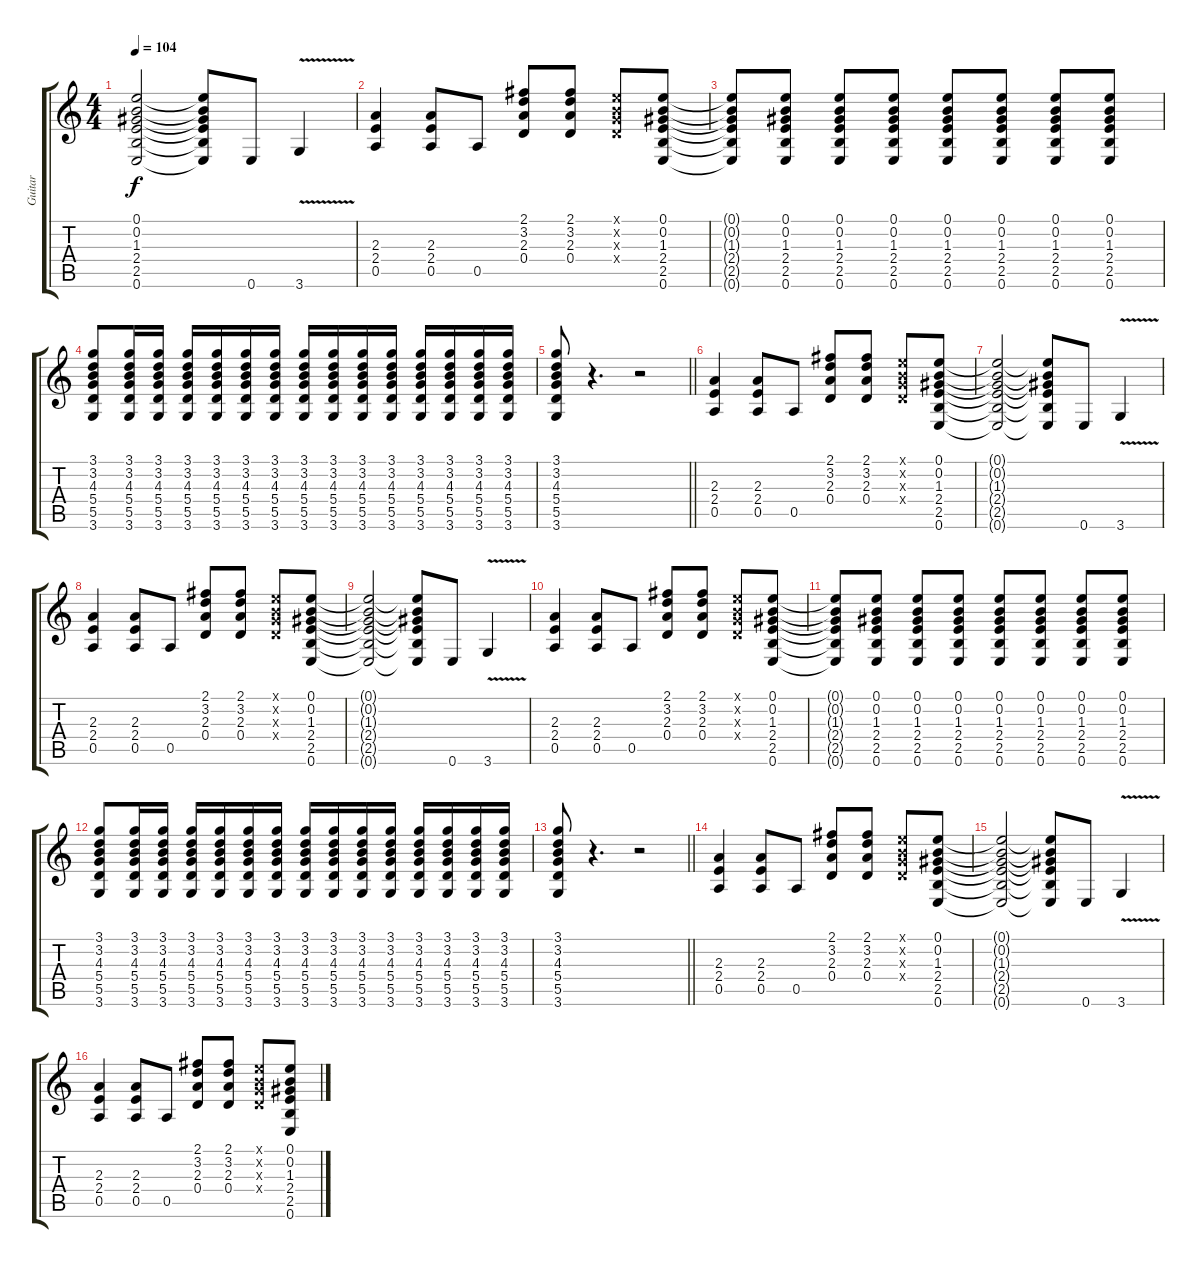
\track ("Guitar" "Guitar") {instrument distortionguitar}
\staff {score tabs}
\tuning (E4 B3 G3 D3 A2 E2) {hide}
\ts (4 4)
\tempo 104
\clef g2
\ks c
(0.1{t} 0.2{t} 1.3{t} 2.4{t} 2.5{t} 0.6{t}).2{dy f} (0.1{t} 0.2{t} 1.3{t} 2.4{t} 2.5{t} 0.6{t}).8 0.6.8 3.6{v}.4 |
(2.3 2.4 0.5).4 (2.3 2.4 0.5).8 0.5.8 (2.1 3.2 2.3 0.4).8 (2.1 3.2 2.3 0.4).8 (0.1{x} 0.2{x} 0.3{x} 0.4{x}).8 (0.1 0.2 1.3 2.4 2.5 0.6).8 |
(0.1{t} 0.2{t} 1.3{t} 2.4{t} 2.5{t} 0.6{t}).8 (0.1 0.2 1.3 2.4 2.5 0.6).8 (0.1 0.2 1.3 2.4 2.5 0.6).8 (0.1 0.2 1.3 2.4 2.5 0.6).8 (0.1 0.2 1.3 2.4 2.5 0.6).8 (0.1 0.2 1.3 2.4 2.5 0.6).8 (0.1 0.2 1.3 2.4 2.5 0.6).8 (0.1 0.2 1.3 2.4 2.5 0.6).8 |
(3.1 3.2 4.3 5.4 5.5 3.6).8 (3.1 3.2 4.3 5.4 5.5 3.6).16 (3.1 3.2 4.3 5.4 5.5 3.6).16 (3.1 3.2 4.3 5.4 5.5 3.6).16 (3.1 3.2 4.3 5.4 5.5 3.6).16 (3.1 3.2 4.3 5.4 5.5 3.6).16 (3.1 3.2 4.3 5.4 5.5 3.6).16 (3.1 3.2 4.3 5.4 5.5 3.6).16 (3.1 3.2 4.3 5.4 5.5 3.6).16 (3.1 3.2 4.3 5.4 5.5 3.6).16 (3.1 3.2 4.3 5.4 5.5 3.6).16 (3.1 3.2 4.3 5.4 5.5 3.6).16 (3.1 3.2 4.3 5.4 5.5 3.6).16 (3.1 3.2 4.3 5.4 5.5 3.6).16 (3.1 3.2 4.3 5.4 5.5 3.6).16 |
\barLineRight lightlight
(3.1 3.2 4.3 5.4 5.5 3.6).8 r.4{d} r.2 |
(2.3 2.4 0.5).4 (2.3 2.4 0.5).8 0.5.8 (2.1 3.2 2.3 0.4).8 (2.1 3.2 2.3 0.4).8 (0.1{x} 0.2{x} 0.3{x} 0.4{x}).8 (0.1 0.2 1.3 2.4 2.5 0.6).8 |
(0.1{t} 0.2{t} 1.3{t} 2.4{t} 2.5{t} 0.6{t}).2 (0.1{t} 0.2{t} 1.3{t} 2.4{t} 2.5{t} 0.6{t}).8 0.6.8 3.6{v}.4 |
(2.3 2.4 0.5).4 (2.3 2.4 0.5).8 0.5.8 (2.1 3.2 2.3 0.4).8 (2.1 3.2 2.3 0.4).8 (0.1{x} 0.2{x} 0.3{x} 0.4{x}).8 (0.1 0.2 1.3 2.4 2.5 0.6).8 |
(0.1{t} 0.2{t} 1.3{t} 2.4{t} 2.5{t} 0.6{t}).2 (0.1{t} 0.2{t} 1.3{t} 2.4{t} 2.5{t} 0.6{t}).8 0.6.8 3.6{v}.4 |
(2.3 2.4 0.5).4 (2.3 2.4 0.5).8 0.5.8 (2.1 3.2 2.3 0.4).8 (2.1 3.2 2.3 0.4).8 (0.1{x} 0.2{x} 0.3{x} 0.4{x}).8 (0.1 0.2 1.3 2.4 2.5 0.6).8 |
(0.1{t} 0.2{t} 1.3{t} 2.4{t} 2.5{t} 0.6{t}).8 (0.1 0.2 1.3 2.4 2.5 0.6).8 (0.1 0.2 1.3 2.4 2.5 0.6).8 (0.1 0.2 1.3 2.4 2.5 0.6).8 (0.1 0.2 1.3 2.4 2.5 0.6).8 (0.1 0.2 1.3 2.4 2.5 0.6).8 (0.1 0.2 1.3 2.4 2.5 0.6).8 (0.1 0.2 1.3 2.4 2.5 0.6).8 |
(3.1 3.2 4.3 5.4 5.5 3.6).8 (3.1 3.2 4.3 5.4 5.5 3.6).16 (3.1 3.2 4.3 5.4 5.5 3.6).16 (3.1 3.2 4.3 5.4 5.5 3.6).16 (3.1 3.2 4.3 5.4 5.5 3.6).16 (3.1 3.2 4.3 5.4 5.5 3.6).16 (3.1 3.2 4.3 5.4 5.5 3.6).16 (3.1 3.2 4.3 5.4 5.5 3.6).16 (3.1 3.2 4.3 5.4 5.5 3.6).16 (3.1 3.2 4.3 5.4 5.5 3.6).16 (3.1 3.2 4.3 5.4 5.5 3.6).16 (3.1 3.2 4.3 5.4 5.5 3.6).16 (3.1 3.2 4.3 5.4 5.5 3.6).16 (3.1 3.2 4.3 5.4 5.5 3.6).16 (3.1 3.2 4.3 5.4 5.5 3.6).16 |
\barLineRight lightlight
(3.1 3.2 4.3 5.4 5.5 3.6).8 r.4{d} r.2 |
(2.3 2.4 0.5).4{volume 0} (2.3 2.4 0.5).8 0.5.8 (2.1 3.2 2.3 0.4).8 (2.1 3.2 2.3 0.4).8 (0.1{x} 0.2{x} 0.3{x} 0.4{x}).8 (0.1 0.2 1.3 2.4 2.5 0.6).8 |
(0.1{t} 0.2{t} 1.3{t} 2.4{t} 2.5{t} 0.6{t}).2 (0.1{t} 0.2{t} 1.3{t} 2.4{t} 2.5{t} 0.6{t}).8 0.6.8 3.6{v}.4 |
(2.3 2.4 0.5).4 (2.3 2.4 0.5).8 0.5.8 (2.1 3.2 2.3 0.4).8 (2.1 3.2 2.3 0.4).8 (0.1{x} 0.2{x} 0.3{x} 0.4{x}).8 (0.1 0.2 1.3 2.4 2.5 0.6).8
